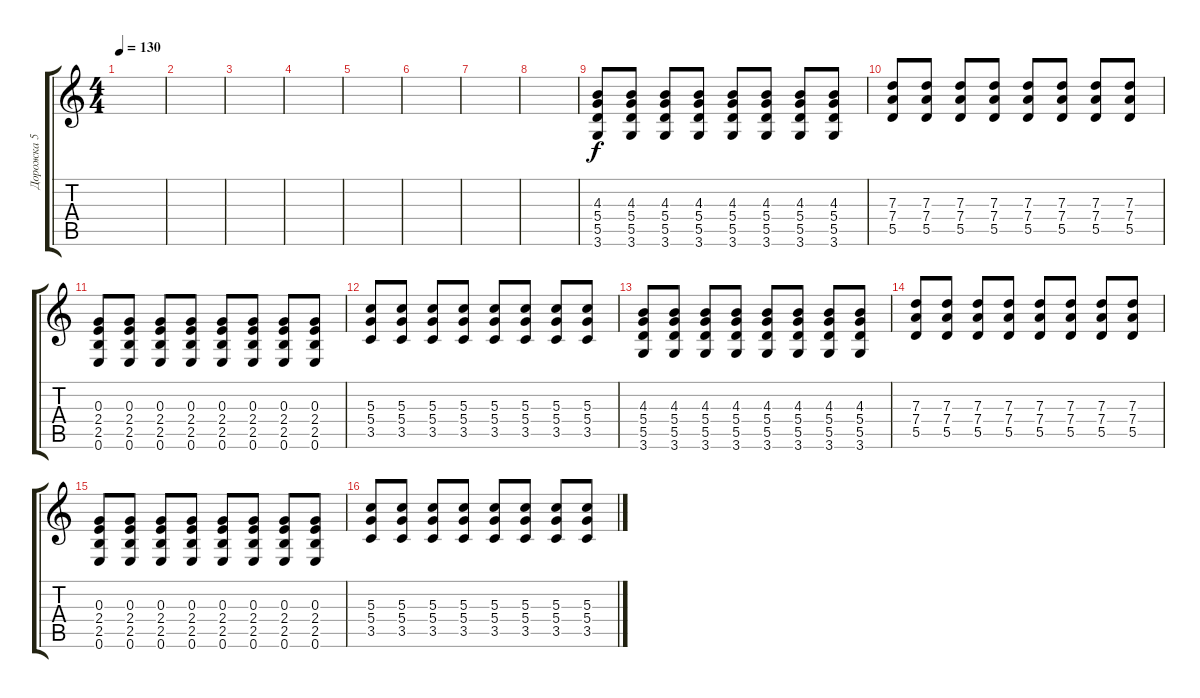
\track ("Дорожка 5" "Дорожка 5") {instrument overdrivenguitar}
\staff {score tabs}
\tuning (E4 B3 G3 D3 A2 E2) {hide}
\ts (4 4)
\tempo 130
\clef g2
\ks c
|
|
|
|
|
|
|
|
(4.3 5.4 5.5 3.6).8 (4.3 5.4 5.5 3.6).8 (4.3 5.4 5.5 3.6).8 (4.3 5.4 5.5 3.6).8 (4.3 5.4 5.5 3.6).8 (4.3 5.4 5.5 3.6).8 (4.3 5.4 5.5 3.6).8 (4.3 5.4 5.5 3.6).8 |
(7.3 7.4 5.5).8 (7.3 7.4 5.5).8 (7.3 7.4 5.5).8 (7.3 7.4 5.5).8 (7.3 7.4 5.5).8 (7.3 7.4 5.5).8 (7.3 7.4 5.5).8 (7.3 7.4 5.5).8 |
(0.3 2.4 2.5 0.6).8 (0.3 2.4 2.5 0.6).8 (0.3 2.4 2.5 0.6).8 (0.3 2.4 2.5 0.6).8 (0.3 2.4 2.5 0.6).8 (0.3 2.4 2.5 0.6).8 (0.3 2.4 2.5 0.6).8 (0.3 2.4 2.5 0.6).8 |
(5.3 5.4 3.5).8 (5.3 5.4 3.5).8 (5.3 5.4 3.5).8 (5.3 5.4 3.5).8 (5.3 5.4 3.5).8 (5.3 5.4 3.5).8 (5.3 5.4 3.5).8 (5.3 5.4 3.5).8 |
(4.3 5.4 5.5 3.6).8 (4.3 5.4 5.5 3.6).8 (4.3 5.4 5.5 3.6).8 (4.3 5.4 5.5 3.6).8 (4.3 5.4 5.5 3.6).8 (4.3 5.4 5.5 3.6).8 (4.3 5.4 5.5 3.6).8 (4.3 5.4 5.5 3.6).8 |
(7.3 7.4 5.5).8 (7.3 7.4 5.5).8 (7.3 7.4 5.5).8 (7.3 7.4 5.5).8 (7.3 7.4 5.5).8 (7.3 7.4 5.5).8 (7.3 7.4 5.5).8 (7.3 7.4 5.5).8 |
(0.3 2.4 2.5 0.6).8 (0.3 2.4 2.5 0.6).8 (0.3 2.4 2.5 0.6).8 (0.3 2.4 2.5 0.6).8 (0.3 2.4 2.5 0.6).8 (0.3 2.4 2.5 0.6).8 (0.3 2.4 2.5 0.6).8 (0.3 2.4 2.5 0.6).8 |
(5.3 5.4 3.5).8 (5.3 5.4 3.5).8 (5.3 5.4 3.5).8 (5.3 5.4 3.5).8 (5.3 5.4 3.5).8 (5.3 5.4 3.5).8 (5.3 5.4 3.5).8 (5.3 5.4 3.5).8
